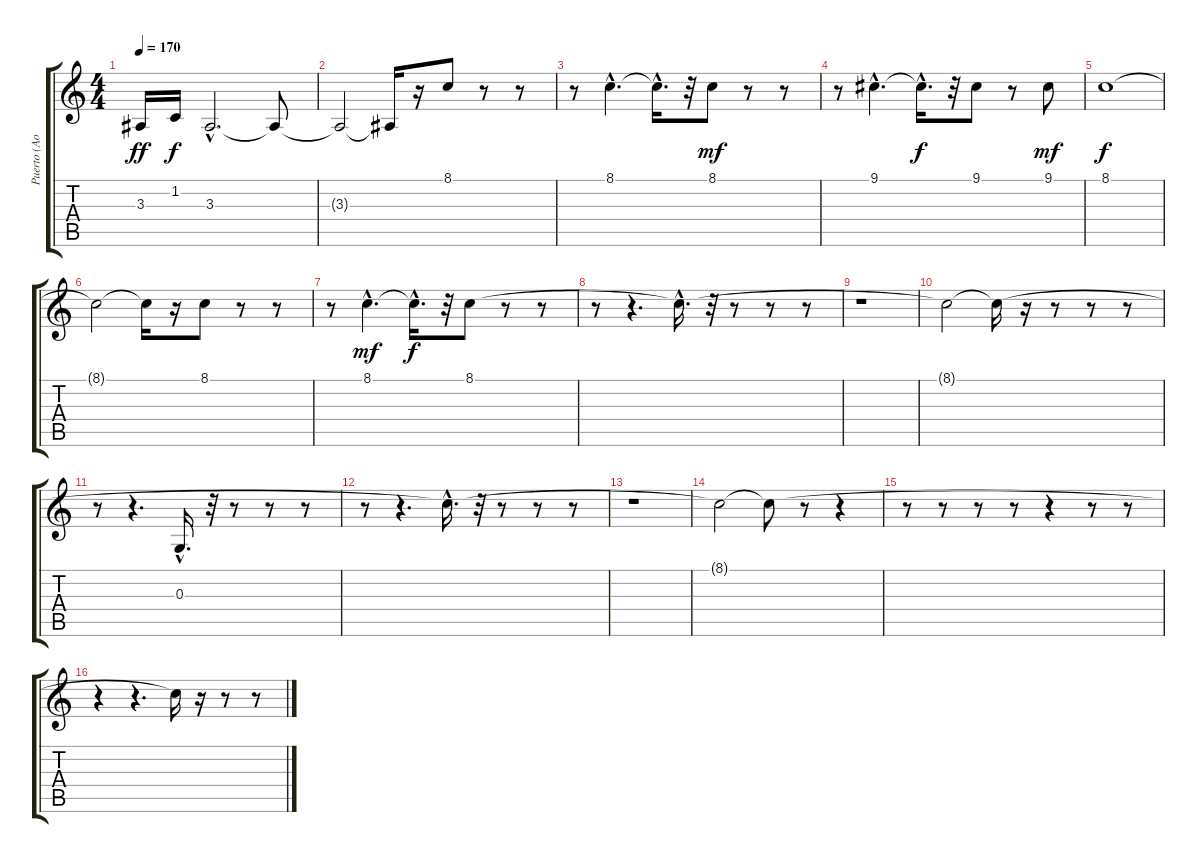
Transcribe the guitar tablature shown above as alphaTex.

\track ("Puerto (Aoshi)" "Puerto (Ao") {instrument stringensemble1}
\staff {score tabs}
\tuning (E4 B3 G3 D3 A2 E2) {hide}
\ts (4 4)
\tempo 170
\clef g2
\ks c
3.3.16{dy ff} 1.2.16{dy f} 3.3{hac}.2{d} 3.3{t}.8 |
3.3{t}.2 3.3{t}.16 r.16 8.1.8 r.8 r.8 |
r.8 8.1{hac}.4{d} 8.1{hac t}.16{d} r.32 8.1.8{dy mf} r.8 r.8 |
r.8 9.1{hac}.4{d} 9.1{hac t}.16{d dy f} r.32 9.1.8 r.8 9.1.8{dy mf} |
8.1.1{dy f} |
8.1{t}.2 8.1{t}.16 r.16 8.1.8 r.8 r.8 |
r.8 8.1{hac}.4{d dy mf} 8.1{hac t}.16{d dy f} r.32 8.1.8 r.8 r.8 |
r.8 r.4{d} 8.1{hac t}.16{d} r.32 r.8 r.8 r.8 |
r.1 |
8.1{t}.2 8.1{t}.16 r.16 r.8 r.8 r.8 |
r.8 r.4{d} 0.3{hac}.16{d} r.32 r.8 r.8 r.8 |
r.8 r.4{d} 8.1{hac t}.16{d} r.32 r.8 r.8 r.8 |
r.1 |
8.1{t}.2 8.1{t}.8 r.8 r.4 |
r.8 r.8 r.8 r.8 r.4 r.8 r.8 |
r.4 r.4{d} 8.1{t}.16 r.16 r.8 r.8
